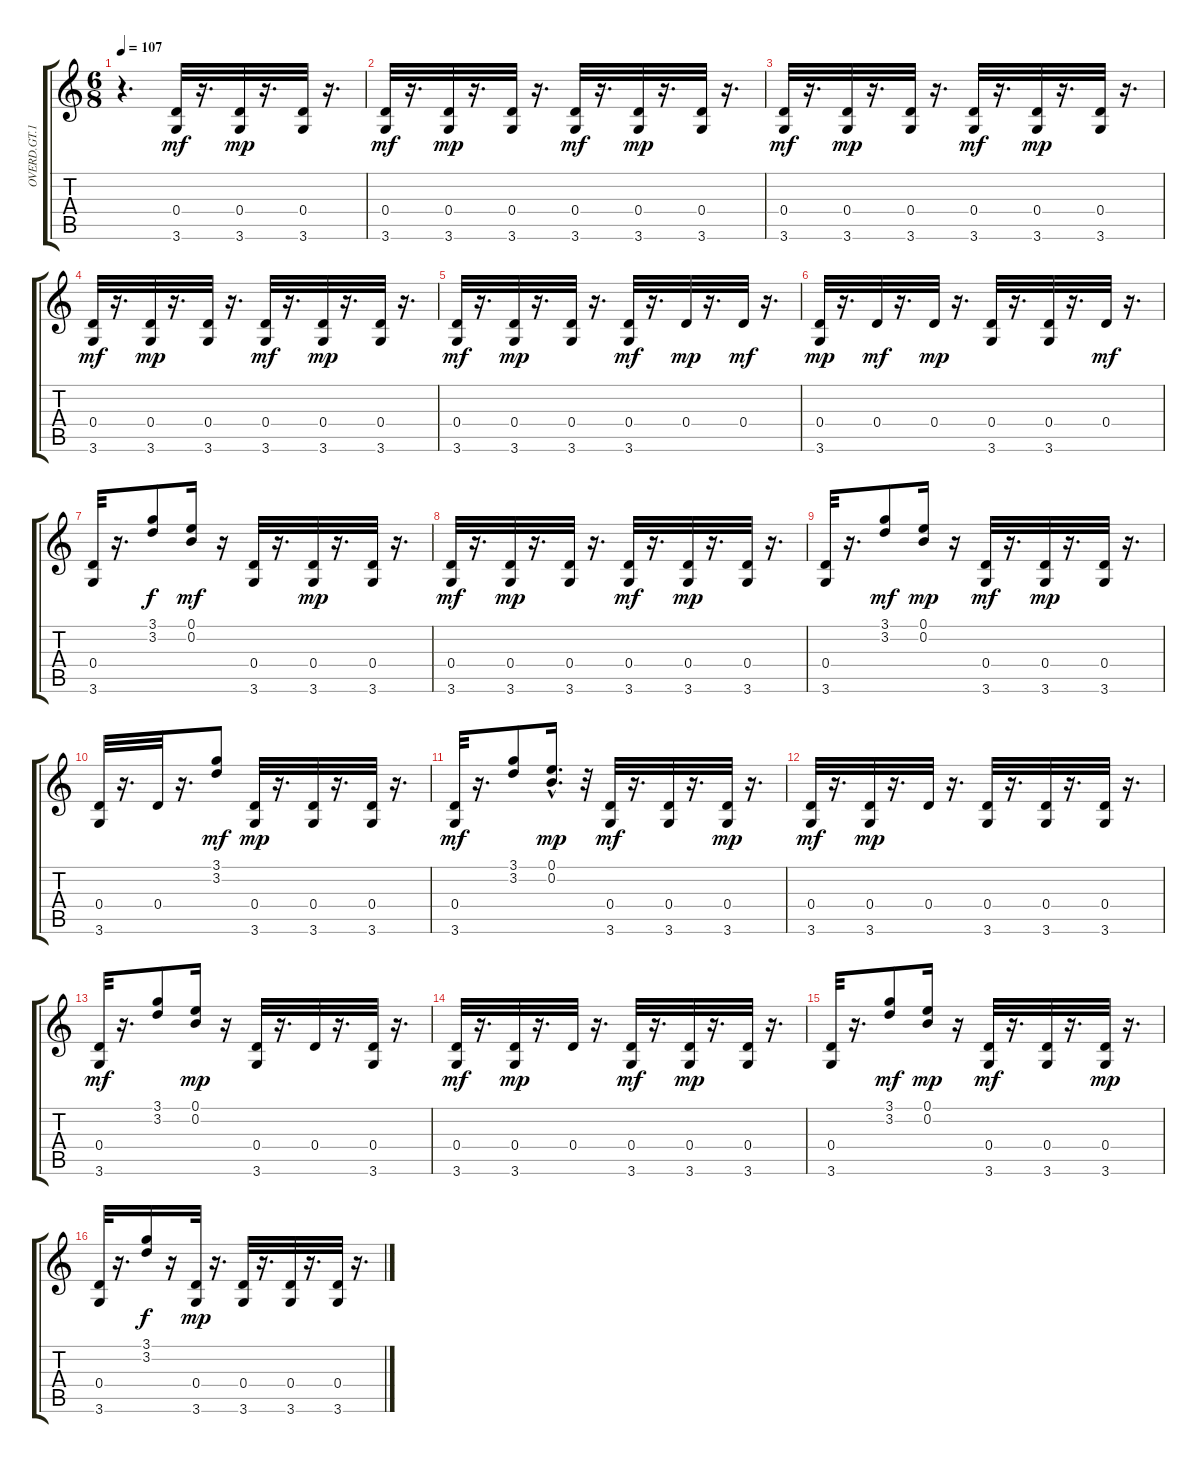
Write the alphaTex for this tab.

\track ("OVERD.GT.1" "OVERD.GT.1") {instrument overdrivenguitar}
\staff {score tabs}
\tuning (E4 B3 G3 D3 A2 E2) {hide}
\ts (6 8)
\tempo 107
\clef g2
\ks c
r.4{d dy f} (0.4 3.6).32{dy mf volume 16} r.16{d} (0.4 3.6).32{dy mp} r.16{d} (0.4 3.6).32 r.16{d} |
(0.4 3.6).32{dy mf} r.16{d} (0.4 3.6).32{dy mp} r.16{d} (0.4 3.6).32 r.16{d} (0.4 3.6).32{dy mf} r.16{d} (0.4 3.6).32{dy mp} r.16{d} (0.4 3.6).32 r.16{d} |
(0.4 3.6).32{dy mf} r.16{d} (0.4 3.6).32{dy mp} r.16{d} (0.4 3.6).32 r.16{d} (0.4 3.6).32{dy mf} r.16{d} (0.4 3.6).32{dy mp} r.16{d} (0.4 3.6).32 r.16{d} |
(0.4 3.6).32{dy mf} r.16{d} (0.4 3.6).32{dy mp} r.16{d} (0.4 3.6).32 r.16{d} (0.4 3.6).32{dy mf} r.16{d} (0.4 3.6).32{dy mp} r.16{d} (0.4 3.6).32 r.16{d} |
(0.4 3.6).32{dy mf} r.16{d} (0.4 3.6).32{dy mp} r.16{d} (0.4 3.6).32 r.16{d} (0.4 3.6).32{dy mf} r.16{d} 0.4.32{dy mp} r.16{d} 0.4.32{dy mf} r.16{d} |
(0.4 3.6).32{dy mp} r.16{d} 0.4.32{dy mf} r.16{d} 0.4.32{dy mp} r.16{d} (0.4 3.6).32 r.16{d} (0.4 3.6).32 r.16{d} 0.4.32{dy mf} r.16{d} |
(0.4 3.6).32 r.16{d} (3.1 3.2).8{dy f} (0.1 0.2).16{dy mf} r.16 (0.4 3.6).32 r.16{d} (0.4 3.6).32{dy mp} r.16{d} (0.4 3.6).32 r.16{d} |
(0.4 3.6).32{dy mf} r.16{d} (0.4 3.6).32{dy mp} r.16{d} (0.4 3.6).32 r.16{d} (0.4 3.6).32{dy mf} r.16{d} (0.4 3.6).32{dy mp} r.16{d} (0.4 3.6).32 r.16{d} |
(0.4 3.6).32 r.16{d} (3.1 3.2).8{dy mf} (0.1 0.2).16{dy mp} r.16 (0.4 3.6).32{dy mf} r.16{d} (0.4 3.6).32{dy mp} r.16{d} (0.4 3.6).32 r.16{d} |
(0.4 3.6).32 r.16{d} 0.4.32 r.16{d} (3.1 3.2).8{dy mf} (0.4 3.6).32{dy mp} r.16{d} (0.4 3.6).32 r.16{d} (0.4 3.6).32 r.16{d} |
(0.4 3.6).32{dy mf} r.16{d} (3.1 3.2).8 (0.1{hac} 0.2).16{d dy mp} r.32 (0.4 3.6).32{dy mf} r.16{d} (0.4 3.6).32 r.16{d} (0.4 3.6).32{dy mp} r.16{d} |
(0.4 3.6).32{dy mf} r.16{d} (0.4 3.6).32{dy mp} r.16{d} 0.4.32 r.16{d} (0.4 3.6).32 r.16{d} (0.4 3.6).32 r.16{d} (0.4 3.6).32 r.16{d} |
(0.4 3.6).32{dy mf} r.16{d} (3.1 3.2).8 (0.1 0.2).16{dy mp} r.16 (0.4 3.6).32 r.16{d} 0.4.32 r.16{d} (0.4 3.6).32 r.16{d} |
(0.4 3.6).32{dy mf} r.16{d} (0.4 3.6).32{dy mp} r.16{d} 0.4.32 r.16{d} (0.4 3.6).32{dy mf} r.16{d} (0.4 3.6).32{dy mp} r.16{d} (0.4 3.6).32 r.16{d} |
(0.4 3.6).32 r.16{d} (3.1 3.2).8{dy mf} (0.1 0.2).16{dy mp} r.16 (0.4 3.6).32{dy mf} r.16{d} (0.4 3.6).32 r.16{d} (0.4 3.6).32{dy mp} r.16{d} |
(0.4 3.6).32 r.16{d} (3.1 3.2).16{dy f} r.16 (0.4 3.6).32{dy mp} r.16{d} (0.4 3.6).32 r.16{d} (0.4 3.6).32 r.16{d} (0.4 3.6).32 r.16{d}
